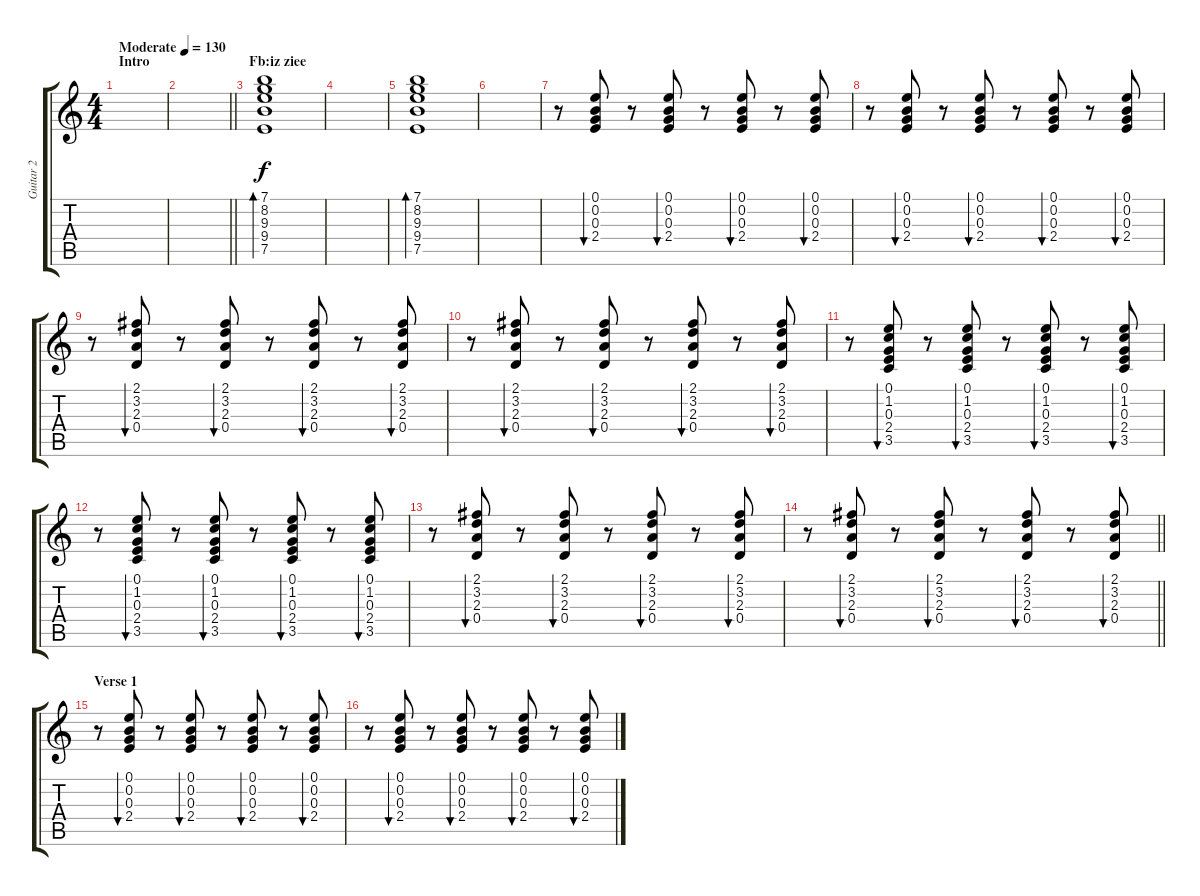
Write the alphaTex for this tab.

\track ("Guitar 2" "Guitar 2") {instrument acousticguitarsteel}
\staff {score tabs}
\tuning (E4 B3 G3 D3 A2 E2) {hide}
\ts (4 4)
\section ("" "Intro")
\tempo (130 "Moderate")
\clef g2
\ks c
|
\barLineRight lightlight
|
\section ("" "Fb:iz ziee")
(7.1 8.2 9.3 9.4 7.5).1{bd 30} |
|
(7.1 8.2 9.3 9.4 7.5).1{bd 30} |
|
r.8 (0.1 0.2 0.3 2.4).8{bu 30} r.8 (0.1 0.2 0.3 2.4).8{bu 30} r.8 (0.1 0.2 0.3 2.4).8{bu 30} r.8 (0.1 0.2 0.3 2.4).8{bu 30} |
r.8 (0.1 0.2 0.3 2.4).8{bu 30} r.8 (0.1 0.2 0.3 2.4).8{bu 30} r.8 (0.1 0.2 0.3 2.4).8{bu 30} r.8 (0.1 0.2 0.3 2.4).8{bu 30} |
r.8 (2.1 3.2 2.3 0.4).8{bu 30} r.8 (2.1 3.2 2.3 0.4).8{bu 30} r.8 (2.1 3.2 2.3 0.4).8{bu 30} r.8 (2.1 3.2 2.3 0.4).8{bu 30} |
r.8 (2.1 3.2 2.3 0.4).8{bu 30} r.8 (2.1 3.2 2.3 0.4).8{bu 30} r.8 (2.1 3.2 2.3 0.4).8{bu 30} r.8 (2.1 3.2 2.3 0.4).8{bu 30} |
r.8 (0.1 1.2 0.3 2.4 3.5).8{bu 30} r.8 (0.1 1.2 0.3 2.4 3.5).8{bu 30} r.8 (0.1 1.2 0.3 2.4 3.5).8{bu 30} r.8 (0.1 1.2 0.3 2.4 3.5).8{bu 30} |
r.8 (0.1 1.2 0.3 2.4 3.5).8{bu 30} r.8 (0.1 1.2 0.3 2.4 3.5).8{bu 30} r.8 (0.1 1.2 0.3 2.4 3.5).8{bu 30} r.8 (0.1 1.2 0.3 2.4 3.5).8{bu 30} |
r.8 (2.1 3.2 2.3 0.4).8{bu 30} r.8 (2.1 3.2 2.3 0.4).8{bu 30} r.8 (2.1 3.2 2.3 0.4).8{bu 30} r.8 (2.1 3.2 2.3 0.4).8{bu 30} |
\barLineRight lightlight
r.8 (2.1 3.2 2.3 0.4).8{bu 30} r.8 (2.1 3.2 2.3 0.4).8{bu 30} r.8 (2.1 3.2 2.3 0.4).8{bu 30} r.8 (2.1 3.2 2.3 0.4).8{bu 30} |
\section ("" "Verse 1")
r.8 (0.1 0.2 0.3 2.4).8{bu 30} r.8 (0.1 0.2 0.3 2.4).8{bu 30} r.8 (0.1 0.2 0.3 2.4).8{bu 30} r.8 (0.1 0.2 0.3 2.4).8{bu 30} |
r.8 (0.1 0.2 0.3 2.4).8{bu 30} r.8 (0.1 0.2 0.3 2.4).8{bu 30} r.8 (0.1 0.2 0.3 2.4).8{bu 30} r.8 (0.1 0.2 0.3 2.4).8{bu 30}
